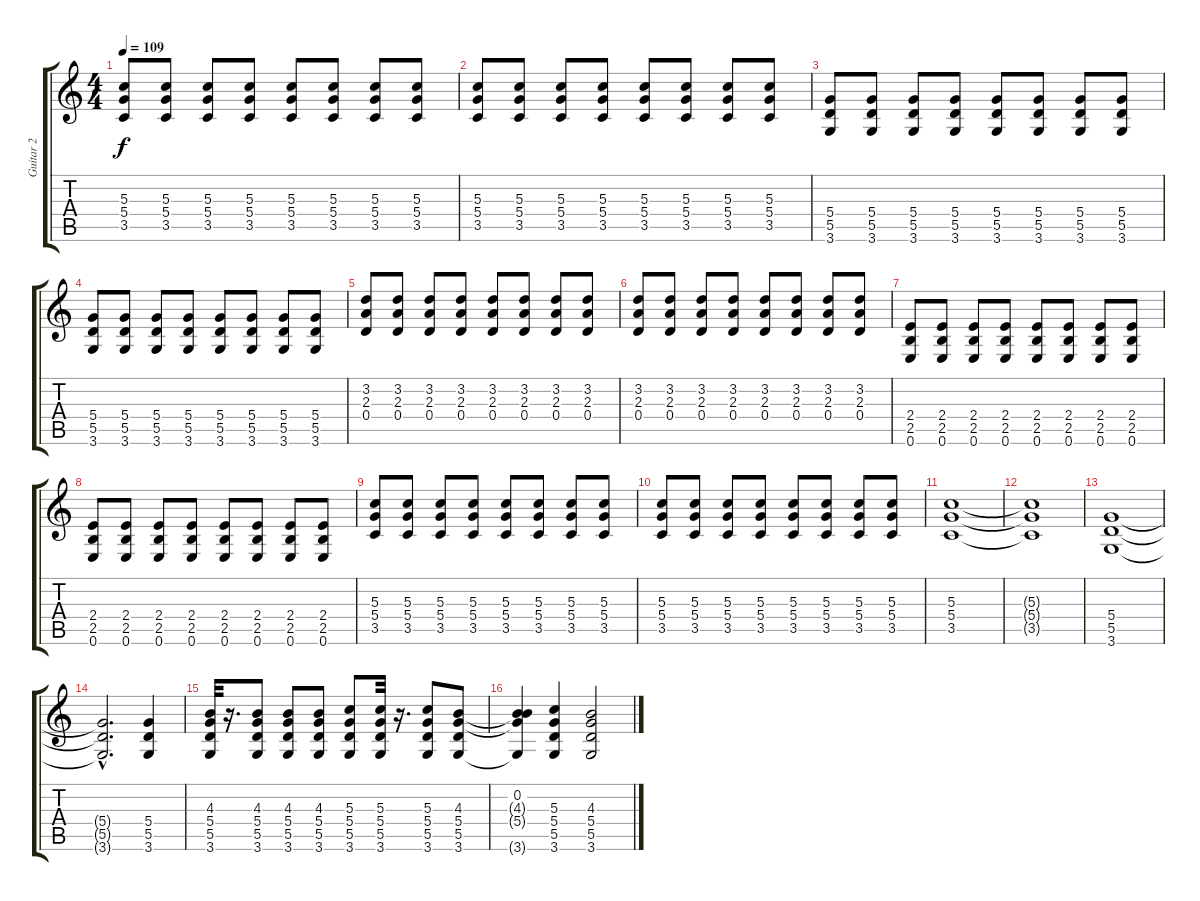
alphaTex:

\track ("Guitar 2" "Guitar 2") {instrument distortionguitar}
\staff {score tabs}
\tuning (E4 B3 G3 D3 A2 E2) {hide}
\ts (4 4)
\tempo 109
\clef g2
\ks c
(5.3 5.4 3.5).8{dy f} (5.3 5.4 3.5).8 (5.3 5.4 3.5).8 (5.3 5.4 3.5).8 (5.3 5.4 3.5).8 (5.3 5.4 3.5).8 (5.3 5.4 3.5).8 (5.3 5.4 3.5).8 |
(5.3 5.4 3.5).8 (5.3 5.4 3.5).8 (5.3 5.4 3.5).8 (5.3 5.4 3.5).8 (5.3 5.4 3.5).8 (5.3 5.4 3.5).8 (5.3 5.4 3.5).8 (5.3 5.4 3.5).8 |
(5.4 5.5 3.6).8 (5.4 5.5 3.6).8 (5.4 5.5 3.6).8 (5.4 5.5 3.6).8 (5.4 5.5 3.6).8 (5.4 5.5 3.6).8 (5.4 5.5 3.6).8 (5.4 5.5 3.6).8 |
(5.4 5.5 3.6).8 (5.4 5.5 3.6).8 (5.4 5.5 3.6).8 (5.4 5.5 3.6).8 (5.4 5.5 3.6).8 (5.4 5.5 3.6).8 (5.4 5.5 3.6).8 (5.4 5.5 3.6).8 |
(3.2 2.3 0.4).8 (3.2 2.3 0.4).8 (3.2 2.3 0.4).8 (3.2 2.3 0.4).8 (3.2 2.3 0.4).8 (3.2 2.3 0.4).8 (3.2 2.3 0.4).8 (3.2 2.3 0.4).8 |
(3.2 2.3 0.4).8 (3.2 2.3 0.4).8 (3.2 2.3 0.4).8 (3.2 2.3 0.4).8 (3.2 2.3 0.4).8 (3.2 2.3 0.4).8 (3.2 2.3 0.4).8 (3.2 2.3 0.4).8 |
(2.4 2.5 0.6).8 (2.4 2.5 0.6).8 (2.4 2.5 0.6).8 (2.4 2.5 0.6).8 (2.4 2.5 0.6).8 (2.4 2.5 0.6).8 (2.4 2.5 0.6).8 (2.4 2.5 0.6).8 |
(2.4 2.5 0.6).8 (2.4 2.5 0.6).8 (2.4 2.5 0.6).8 (2.4 2.5 0.6).8 (2.4 2.5 0.6).8 (2.4 2.5 0.6).8 (2.4 2.5 0.6).8 (2.4 2.5 0.6).8 |
(5.3 5.4 3.5).8 (5.3 5.4 3.5).8 (5.3 5.4 3.5).8 (5.3 5.4 3.5).8 (5.3 5.4 3.5).8 (5.3 5.4 3.5).8 (5.3 5.4 3.5).8 (5.3 5.4 3.5).8 |
(5.3 5.4 3.5).8 (5.3 5.4 3.5).8 (5.3 5.4 3.5).8 (5.3 5.4 3.5).8 (5.3 5.4 3.5).8 (5.3 5.4 3.5).8 (5.3 5.4 3.5).8 (5.3 5.4 3.5).8 |
(5.3 5.4 3.5).1 |
(5.3{t} 5.4{t} 3.5{t}).1 |
(5.4 5.5 3.6).1 |
(5.4{hac t} 5.5{hac t} 3.6{hac t}).2{d} (5.4 5.5 3.6).4 |
(4.3 5.4 5.5 3.6).32 r.16{d} (4.3 5.4 5.5 3.6).8 (4.3 5.4 5.5 3.6).8 (4.3 5.4 5.5 3.6).8 (5.3 5.4 5.5 3.6).8 (5.3 5.4 5.5 3.6).32 r.16{d} (5.3 5.4 5.5 3.6).8 (4.3 5.4 5.5 3.6).8 |
(0.2 4.3{t} 5.4{t} 3.6{t}).4 (5.3 5.4 5.5 3.6).4 (4.3 5.4 5.5 3.6).2
